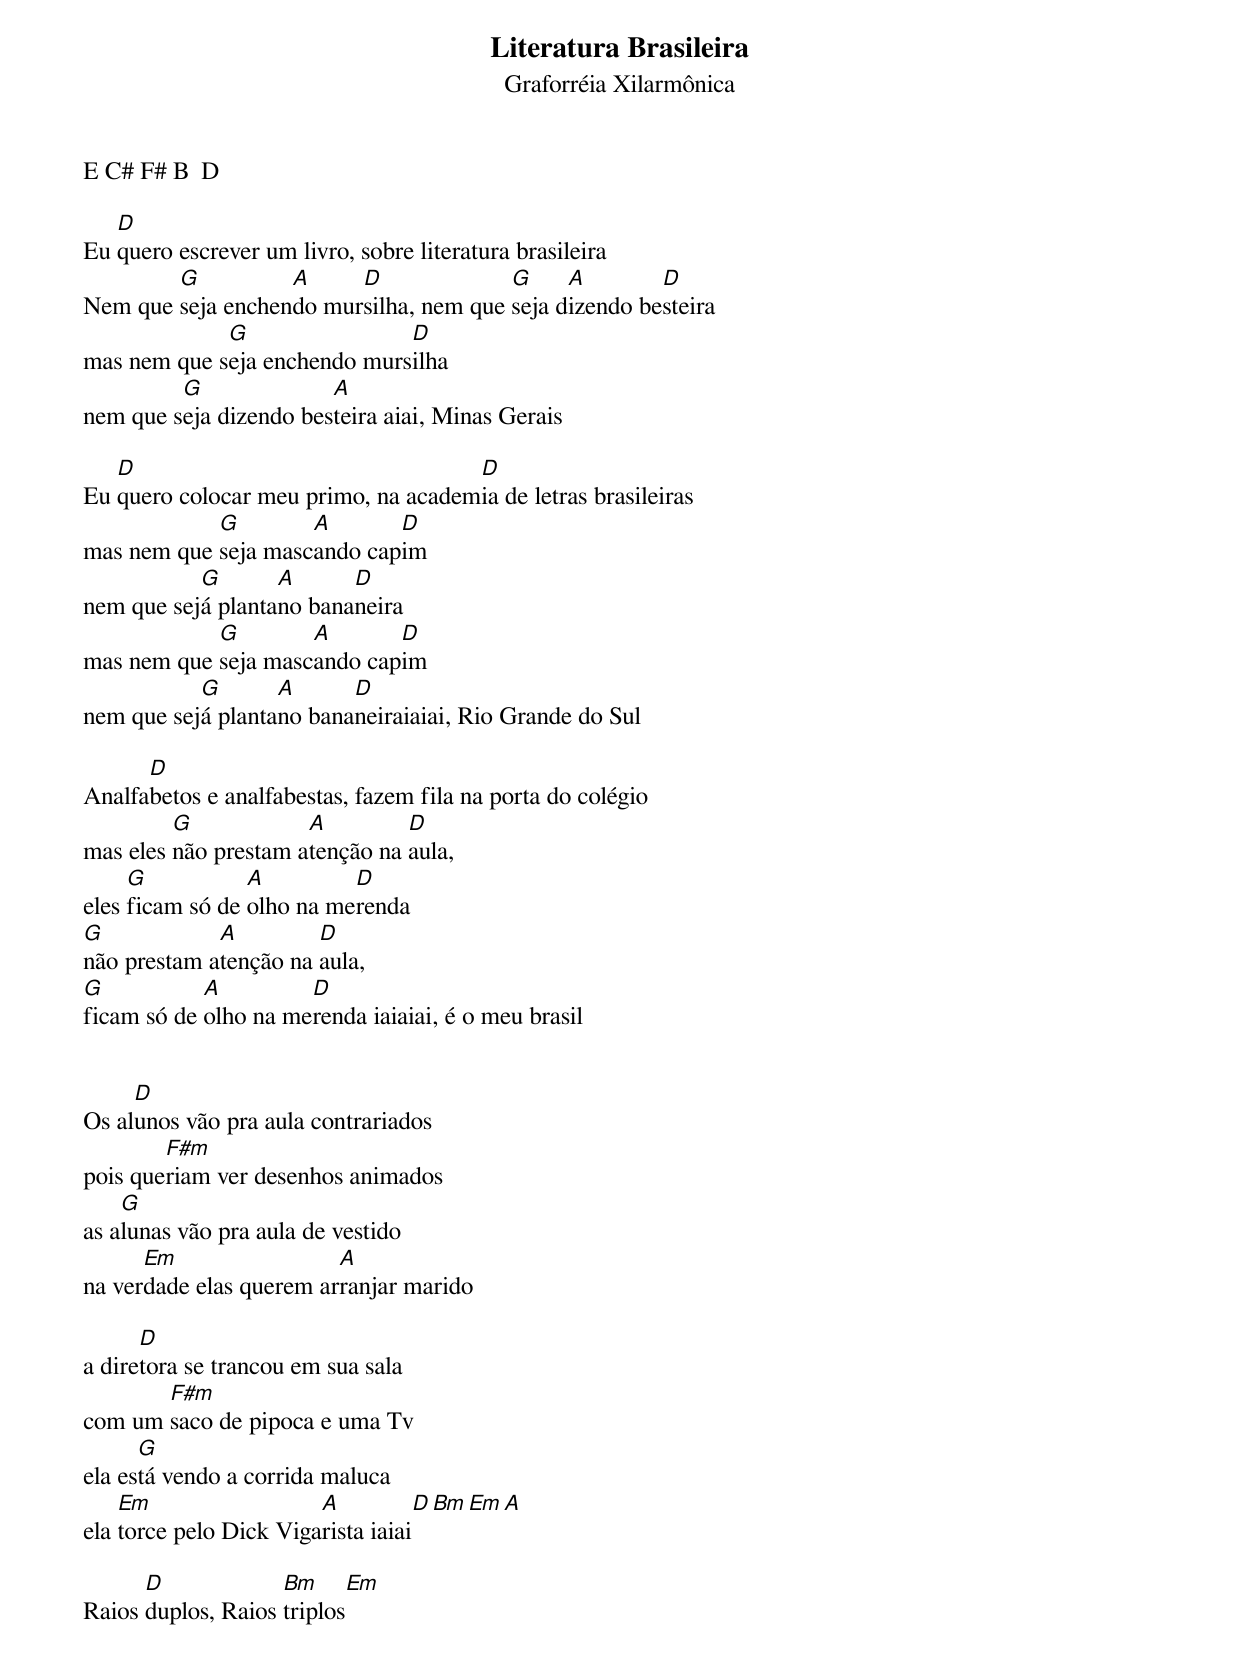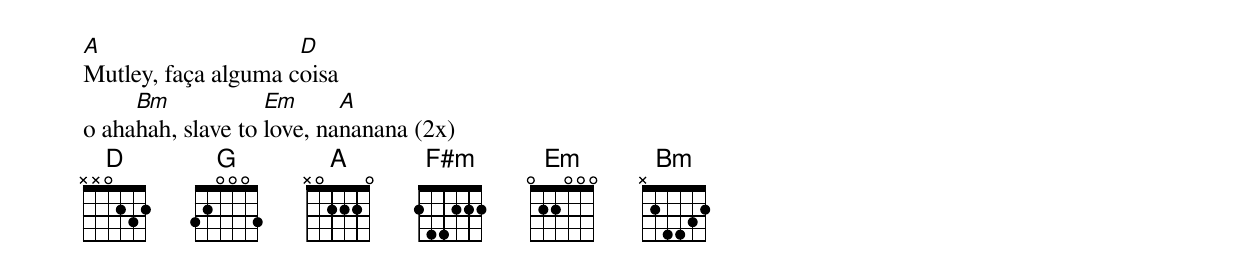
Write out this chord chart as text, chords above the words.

Literatura Brasileira
Graforréia Xilarmônica

E C# F# B  D

   D
Eu quero escrever um livro, sobre literatura brasileira
        G          A     D              G     A        D
Nem que seja enchendo mursilha, nem que seja dizendo besteira
             G                D
mas nem que seja enchendo mursilha
         G              A
nem que seja dizendo besteira aiai, Minas Gerais

   D                                 D
Eu quero colocar meu primo, na academia de letras brasileiras
            G        A       D
mas nem que seja mascando capim
           G       A      D
nem que sejá plantano bananeira
            G        A       D
mas nem que seja mascando capim
           G       A      D
nem que sejá plantano bananeiraiaiai, Rio Grande do Sul

      D
Analfabetos e analfabestas, fazem fila na porta do colégio
         G            A         D
mas eles não prestam atenção na aula,
     G           A         D
eles ficam só de olho na merenda
G            A         D
não prestam atenção na aula,
G           A         D
ficam só de olho na merenda iaiaiai, é o meu brasil


     D
Os alunos vão pra aula contrariados
        F#m
pois queriam ver desenhos animados
    G
as alunas vão pra aula de vestido
      Em                 A
na verdade elas querem arranjar marido

      D
a diretora se trancou em sua sala
       F#m
com um saco de pipoca e uma Tv
      G
ela está vendo a corrida maluca
    Em                  A           D  Bm  Em  A
ela torce pelo Dick Vigarista iaiai

      D             Bm       Em
Raios duplos, Raios triplos
A                    D
Mutley, faça alguma coisa
     Bm            Em      A
o ahahah, slave to love, nananana (2x)
